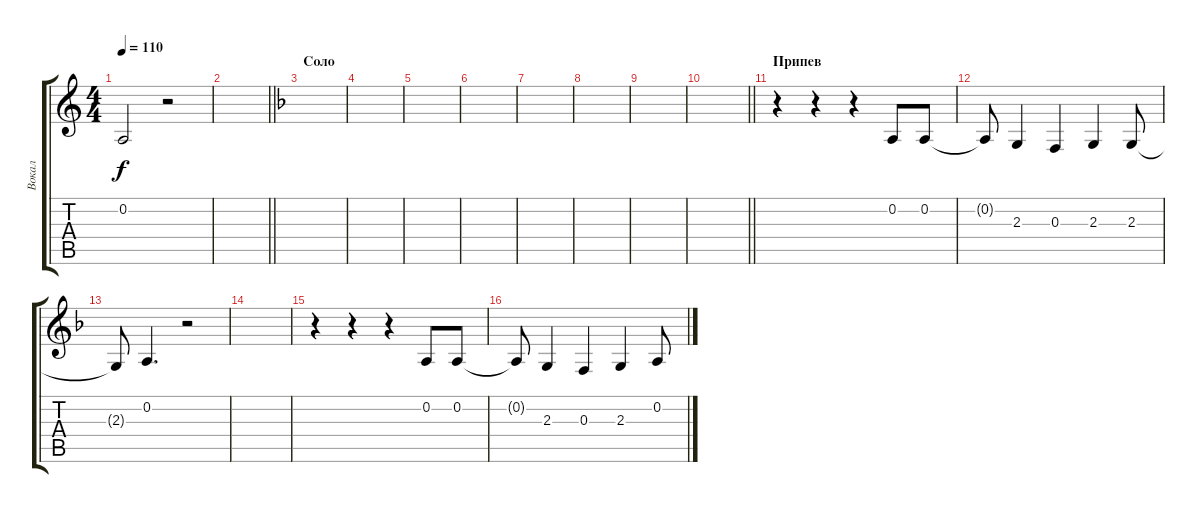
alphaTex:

\track ("Вокал" "Вокал") {instrument violin}
\staff {score tabs}
\tuning (D4 A3 F3 C3 G2 C2) {hide}
\ts (4 4)
\tempo 110
\clef g2
\ks c
0.2{t}.2{dy f} r.2 |
\barLineRight lightlight
|
\section ("" "Соло")
\ks dminor
|
|
|
|
|
|
|
\barLineRight lightlight
|
\section ("" "Припев")
r.4{volume 16} r.4 r.4 0.2.8 0.2.8 |
0.2{t}.8 2.3.4 0.3.4 2.3.4 2.3.8 |
2.3{t}.8 0.2.4{d} r.2 |
|
r.4 r.4 r.4 0.2.8 0.2.8 |
0.2{t}.8 2.3.4 0.3.4 2.3.4 0.2.8
